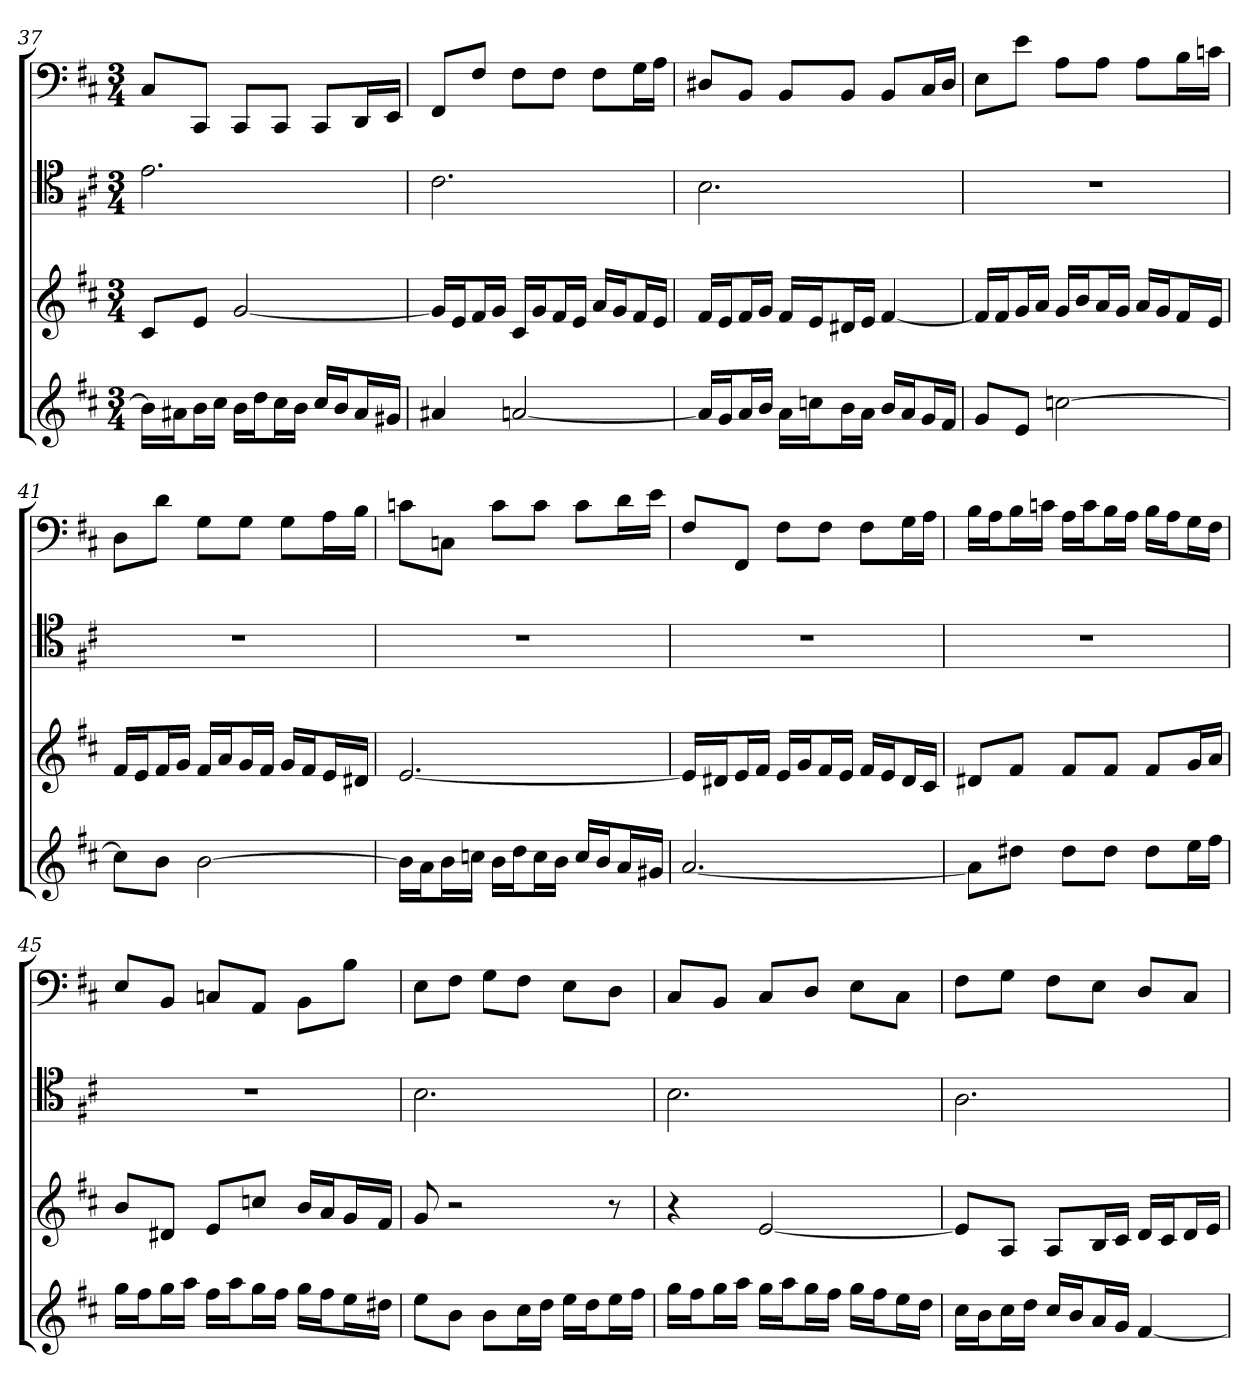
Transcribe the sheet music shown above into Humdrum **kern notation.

**kern	**kern	**kern	**kern
*part4	*part3	*part2	*part1
*staff4	*staff3	*staff2	*staff1
*	*	*clefC4	*clefF4
*k[f#c#]	*k[f#c#]	*k[f#c#]	*k[f#c#]
*b:	*b:	*b:	*b:
*M3/4	*M3/4	*M3/4	*M3/4
=37	=37	=37	=37
16bLL]	8c#L	2.e	8C#/L
16a#XJ	.	.	.
16bL	8eJ	.	8CC#/J
16cc#JJ	.	.	.
16bLL	[2g	.	8CC#/L
16ddJ	.	.	.
16cc#L	.	.	8CC#/J
16bJJ	.	.	.
16cc#LL	.	.	8CC#/L
16bJ	.	.	.
16a#L	.	.	16DD/L
16g#XJJ	.	.	16EE/JJ
=38	=38	=38	=38
4a#X	16gLL]	2.c#	8FF#/L
.	16eJ	.	.
.	16f#L	.	8F#/J
.	16gJJ	.	.
[2an	16c#LL	.	8F#\L
.	16gJ	.	.
.	16f#L	.	8F#\J
.	16eJJ	.	.
.	16aLL	.	8F#\L
.	16gJ	.	.
.	16f#L	.	16G\L
.	16eJJ	.	16A\JJ
=39	=39	=39	=39
16aLL]	16f#LL	2.B	8D#X/L
16gJ	16eJ	.	.
16aL	16f#L	.	8BB/J
16bJJ	16gJJ	.	.
16aLL	16f#LL	.	8BB/L
16ccnJ	16eJ	.	.
16bL	16d#XL	.	8BB/J
16aJJ	16eJJ	.	.
16bLL	[4f#	.	8BB/L
16aJ	.	.	.
16gL	.	.	16C#/L
16f#JJ	.	.	16D#/JJ
=40	=40	=40	=40
8gL	16f#LL]	2.r	8E\L
.	16f#J	.	.
8eJ	16gL	.	8e\J
.	16aJJ	.	.
[2ccn	16gLL	.	8A\L
.	16bJ	.	.
.	16aL	.	8A\J
.	16gJJ	.	.
.	16aLL	.	8A\L
.	16gJ	.	.
.	16f#L	.	16B\L
.	16eJJ	.	16cn\JJ
=41	=41	=41	=41
8ccL]	16f#LL	2.r	8D\L
.	16eJ	.	.
8bJ	16f#L	.	8d\J
.	16gJJ	.	.
[2b	16f#LL	.	8G\L
.	16aJ	.	.
.	16gL	.	8G\J
.	16f#JJ	.	.
.	16gLL	.	8G\L
.	16f#J	.	.
.	16eL	.	16A\L
.	16d#XJJ	.	16B\JJ
=42	=42	=42	=42
16bLL]	[2.e	2.r	8cn\L
16aJ	.	.	.
16bL	.	.	8Cn\J
16ccnJJ	.	.	.
16bLL	.	.	8c\L
16ddJ	.	.	.
16ccL	.	.	8c\J
16bJJ	.	.	.
16ccLL	.	.	8c\L
16bJ	.	.	.
16aL	.	.	16d\L
16g#XJJ	.	.	16e\JJ
=43	=43	=43	=43
[2.a	16eLL]	2.r	8F#/L
.	16d#XJ	.	.
.	16eL	.	8FF#/J
.	16f#JJ	.	.
.	16eLL	.	8F#\L
.	16gJ	.	.
.	16f#L	.	8F#\J
.	16eJJ	.	.
.	16f#LL	.	8F#\L
.	16eJ	.	.
.	16d#L	.	16G\L
.	16c#JJ	.	16A\JJ
=44	=44	=44	=44
8aL]	8d#XL	2.r	16B\LL
.	.	.	16A\J
8dd#XJ	8f#J	.	16B\L
.	.	.	16cn\JJ
8dd#L	8f#L	.	16A\LL
.	.	.	16c\J
8dd#J	8f#J	.	16B\L
.	.	.	16A\JJ
8dd#L	8f#L	.	16B\LL
.	.	.	16A\J
16eeL	16gL	.	16G\L
16ff#JJ	16aJJ	.	16F#\JJ
=45	=45	=45	=45
16ggLL	8bL	2.r	8E/L
16ff#J	.	.	.
16ggL	8d#XJ	.	8BB/J
16aaJJ	.	.	.
16ff#LL	8eL	.	8Cn/L
16aaJ	.	.	.
16ggL	8ccnJ	.	8AA/J
16ff#JJ	.	.	.
16ggLL	16bLL	.	8BB\L
16ff#J	16aJ	.	.
16eeL	16gL	.	8B\J
16dd#XJJ	16f#JJ	.	.
=46	=46	=46	=46
8eeL	8g	2.B	8E\L
8bJ	2r	.	8F#\J
8bL	.	.	8G\L
16cc#L	.	.	8F#\J
16ddJJ	.	.	.
16eeLL	.	.	8E\L
16ddJ	.	.	.
16eeL	8r	.	8D\J
16ff#JJ	.	.	.
=47	=47	=47	=47
16ggLL	4r	2.B	8C#/L
16ff#J	.	.	.
16ggL	.	.	8BB/J
16aaJJ	.	.	.
16ggLL	[2e	.	8C#/L
16aaJ	.	.	.
16ggL	.	.	8D/J
16ff#JJ	.	.	.
16ggLL	.	.	8E\L
16ff#J	.	.	.
16eeL	.	.	8C#\J
16ddJJ	.	.	.
=48	=48	=48	=48
16cc#LL	8eL]	2.A	8F#\L
16bJ	.	.	.
16cc#L	8AJ	.	8G\J
16ddJJ	.	.	.
16cc#LL	8AL	.	8F#\L
16bJ	.	.	.
16aL	16BL	.	8E\J
16gJJ	16c#JJ	.	.
[4f#	16dLL	.	8D/L
.	16c#J	.	.
.	16dL	.	8C#/J
.	16eJJ	.	.
=	=	=	=
*-	*-	*-	*-
